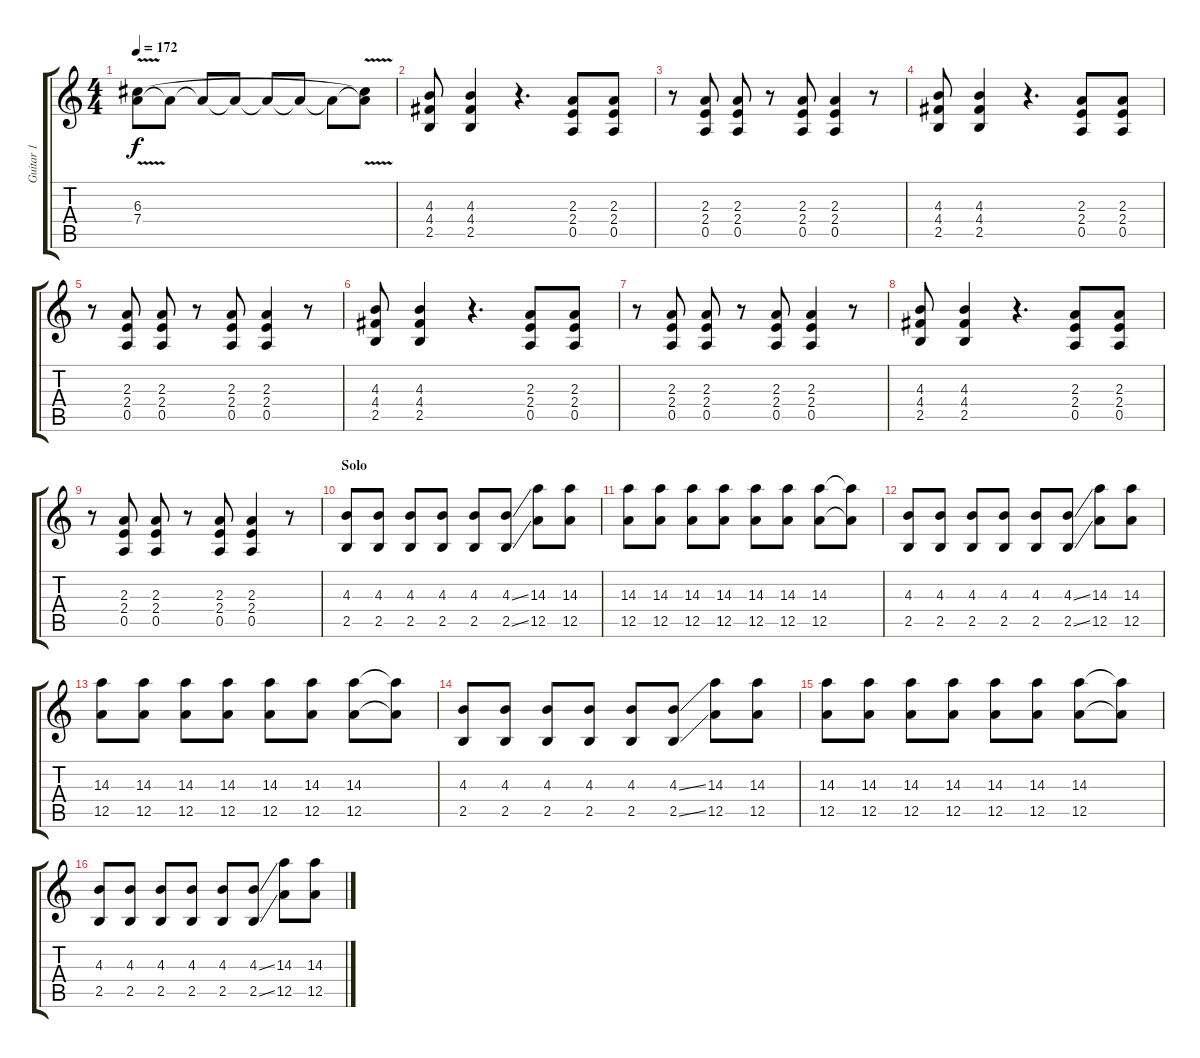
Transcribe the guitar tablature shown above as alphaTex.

\track ("Guitar 1" "Guitar 1") {instrument distortionguitar}
\staff {score tabs}
\tuning (E4 B3 G3 D3 A2 E2) {hide}
\ts (4 4)
\tempo 172
\clef g2
\ks c
(6.3{v} 7.4).8{dy f} 7.4{t}.8 7.4{t}.8 7.4{t}.8 7.4{t}.8 7.4{t}.8 7.4{t}.8 (6.3{t} 7.4{t}).8 |
(4.3 4.4 2.5).8{balance 2} (4.3 4.4 2.5).4 r.4{d} (2.3 2.4 0.5).8 (2.3 2.4 0.5).8 |
r.8 (2.3 2.4 0.5).8 (2.3 2.4 0.5).8 r.8 (2.3 2.4 0.5).8 (2.3 2.4 0.5).4 r.8 |
(4.3 4.4 2.5).8{balance 8} (4.3 4.4 2.5).4 r.4{d} (2.3 2.4 0.5).8 (2.3 2.4 0.5).8 |
r.8 (2.3 2.4 0.5).8 (2.3 2.4 0.5).8 r.8 (2.3 2.4 0.5).8 (2.3 2.4 0.5).4 r.8 |
(4.3 4.4 2.5).8{balance 8} (4.3 4.4 2.5).4 r.4{d} (2.3 2.4 0.5).8 (2.3 2.4 0.5).8 |
r.8 (2.3 2.4 0.5).8 (2.3 2.4 0.5).8 r.8 (2.3 2.4 0.5).8 (2.3 2.4 0.5).4 r.8 |
(4.3 4.4 2.5).8{balance 8} (4.3 4.4 2.5).4 r.4{d} (2.3 2.4 0.5).8 (2.3 2.4 0.5).8 |
r.8 (2.3 2.4 0.5).8 (2.3 2.4 0.5).8 r.8 (2.3 2.4 0.5).8 (2.3 2.4 0.5).4 r.8 |
\section ("" "Solo")
(4.3 2.5).8 (4.3 2.5).8 (4.3 2.5).8 (4.3 2.5).8 (4.3 2.5).8 (4.3{ss} 2.5{ss}).8 (14.3 12.5).8 (14.3 12.5).8 |
(14.3 12.5).8 (14.3 12.5).8 (14.3 12.5).8 (14.3 12.5).8 (14.3 12.5).8 (14.3 12.5).8 (14.3 12.5).8 (14.3{t} 12.5{t}).8 |
(4.3 2.5).8 (4.3 2.5).8 (4.3 2.5).8 (4.3 2.5).8 (4.3 2.5).8 (4.3{ss} 2.5{ss}).8 (14.3 12.5).8 (14.3 12.5).8 |
(14.3 12.5).8 (14.3 12.5).8 (14.3 12.5).8 (14.3 12.5).8 (14.3 12.5).8 (14.3 12.5).8 (14.3 12.5).8 (14.3{t} 12.5{t}).8 |
(4.3 2.5).8 (4.3 2.5).8 (4.3 2.5).8 (4.3 2.5).8 (4.3 2.5).8 (4.3{ss} 2.5{ss}).8 (14.3 12.5).8 (14.3 12.5).8 |
(14.3 12.5).8 (14.3 12.5).8 (14.3 12.5).8 (14.3 12.5).8 (14.3 12.5).8 (14.3 12.5).8 (14.3 12.5).8 (14.3{t} 12.5{t}).8 |
(4.3 2.5).8 (4.3 2.5).8 (4.3 2.5).8 (4.3 2.5).8 (4.3 2.5).8 (4.3{ss} 2.5{ss}).8 (14.3 12.5).8 (14.3 12.5).8
